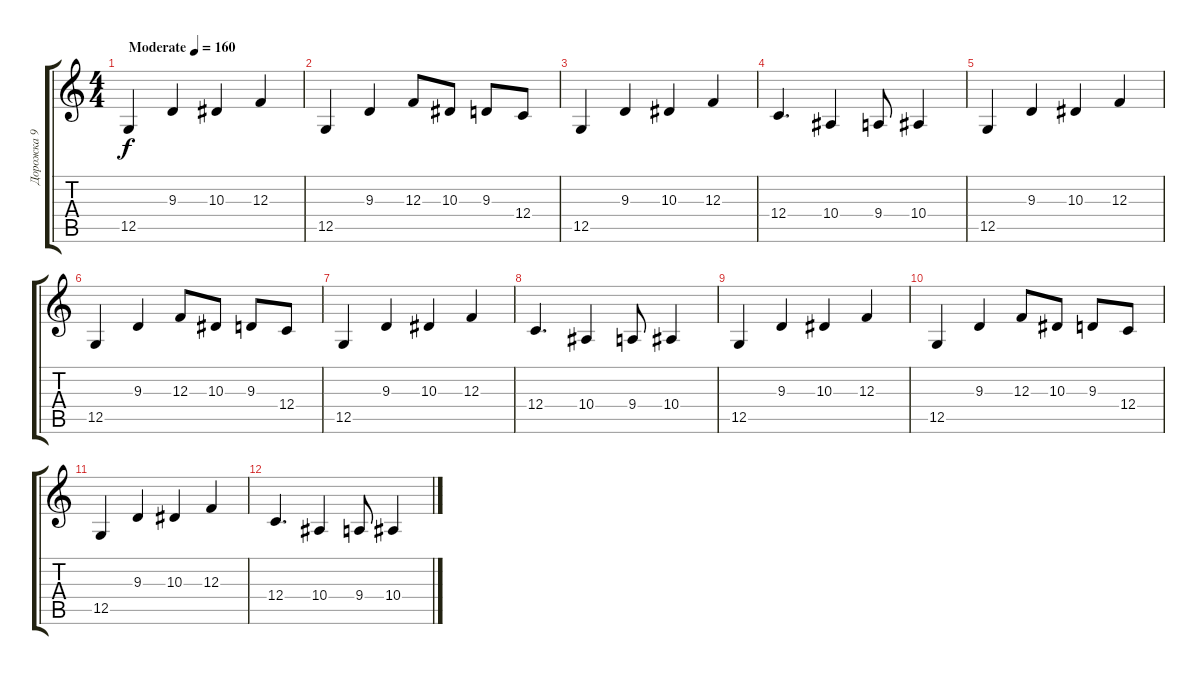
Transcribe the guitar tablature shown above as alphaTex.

\track ("Дорожка 9" "Дорожка 9") {instrument acousticgrandpiano}
\staff {score tabs}
\tuning (D4 A3 F3 C3 G2 D2) {hide}
\ts (4 4)
\tempo (160 "Moderate")
\clef g2
\ks c
12.5.4{dy f instrument acousticgrandpiano} 9.3.4 10.3.4 12.3.4 |
12.5.4 9.3.4 12.3.8 10.3.8 9.3.8 12.4.8 |
12.5.4 9.3.4 10.3.4 12.3.4 |
12.4.4{d} 10.4.4 9.4.8 10.4.4 |
12.5.4 9.3.4 10.3.4 12.3.4 |
12.5.4 9.3.4 12.3.8 10.3.8 9.3.8 12.4.8 |
12.5.4 9.3.4 10.3.4 12.3.4 |
12.4.4{d} 10.4.4 9.4.8 10.4.4 |
12.5.4 9.3.4 10.3.4 12.3.4 |
12.5.4 9.3.4 12.3.8 10.3.8 9.3.8 12.4.8 |
12.5.4 9.3.4 10.3.4 12.3.4 |
12.4.4{d} 10.4.4 9.4.8 10.4.4
